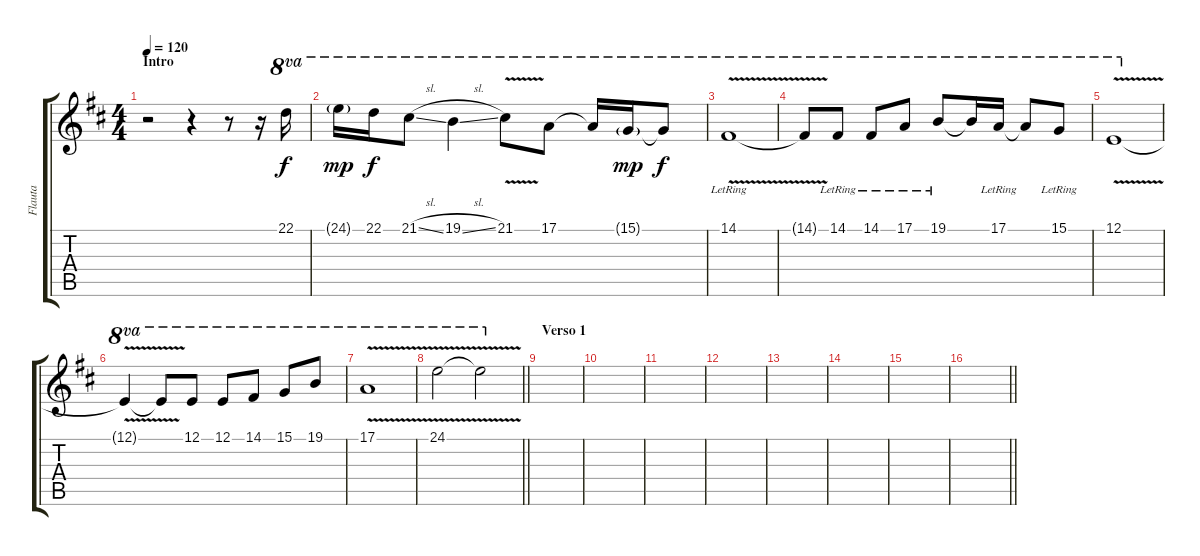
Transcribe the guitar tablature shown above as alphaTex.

\track ("Flauta" "Flauta") {instrument panflute}
\staff {score tabs}
\tuning (E4 B3 G3 D3 A2 E2) {hide}
\ts (4 4)
\section ("" "Intro")
\tempo 120
\clef g2
\ks d
r.2{dy f instrument panflute} r.4 r.8 r.16 22.1.16{ot 8va} |
24.1{g}.16{ot 8va dy mp} 22.1.16{ot 8va dy f} 21.1{sl}.8{ot 8va} 19.1{sl}.4{ot 8va} 21.1{v}.8{ot 8va} 17.1.8{ot 8va} 17.1{t}.16{ot 8va} 15.1{g}.16{ot 8va dy mp} 15.1{t}.8{ot 8va dy f} |
14.1{v lr}.1{ot 8va} |
14.1{v t}.8{ot 8va} 14.1{lr}.8{ot 8va} 14.1{lr}.8{ot 8va} 17.1{lr}.8{ot 8va} 19.1{lr}.8{ot 8va} 19.1{t}.16{ot 8va} 17.1{lr}.16{ot 8va} 17.1{t}.8{ot 8va} 15.1{lr}.8{ot 8va} |
12.1{v}.1{ot 8va} |
12.1{v t}.4{ot 8va} 12.1{v t}.8{ot 8va} 12.1.8{ot 8va} 12.1.8{ot 8va} 14.1.8{ot 8va} 15.1.8{ot 8va} 19.1.8{ot 8va} |
17.1{v}.1{ot 8va} |
\barLineRight lightlight
24.1{v}.2{ot 8va} 24.1{v t}.2{ot 8va} |
\section ("" "Verso 1")
|
|
|
|
|
|
|
\barLineRight lightlight
